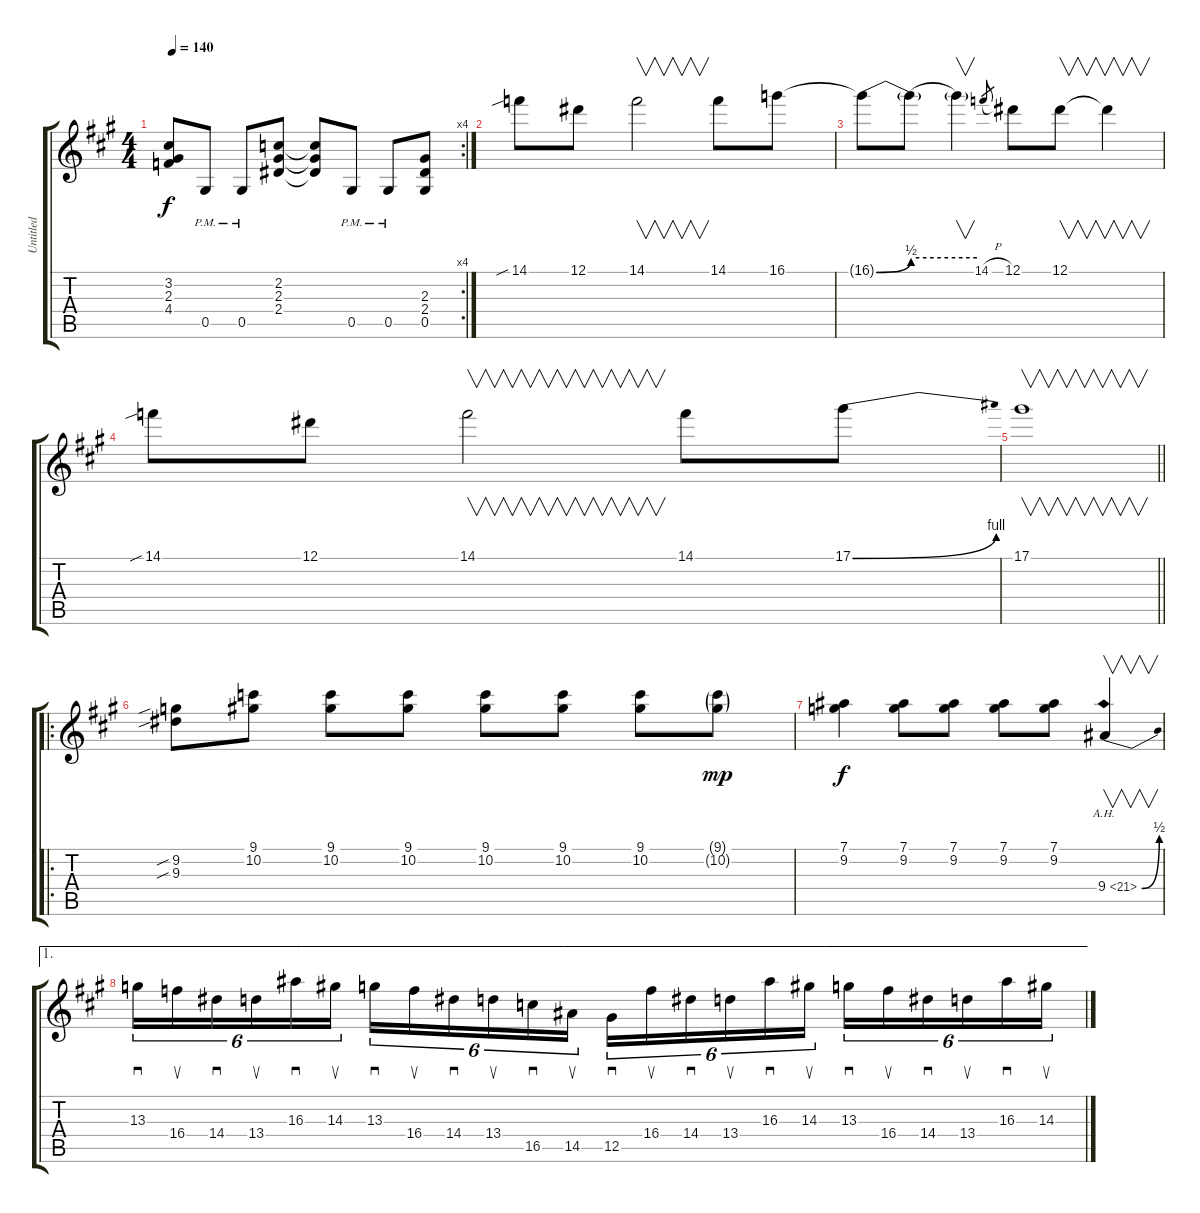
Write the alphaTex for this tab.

\track ("Untitled" "Untitled") {instrument distortionguitar}
\staff {score tabs}
\tuning (Eb4 Bb3 Gb3 Db3 Ab2 Eb2) {hide}
\rc 4
\ts (4 4)
\tempo 140
\clef g2
\ks a
(3.2 2.3 4.4).8{dy f} 0.5{pm}.8 0.5{pm}.8 (2.2 2.3 2.4).8 (2.2{t} 2.3{t} 2.4{t}).8 0.5{pm}.8 0.5{pm}.8 (2.3 2.4 0.5).8 |
14.1{sib}.8 12.1.8 14.1.2{v} 14.1.8 16.1.8 |
16.1{be (bend 0 0 60 2) t}.8 16.1{be (hold 0 2 60 2) t}.8 16.1{t}.4{v} 14.1{h}.8{gr} 12.1.8 12.1.8{v} 12.1{t}.4{v} |
14.1{sib}.8 12.1.8 14.1.2{v} 14.1.8 17.1{be (bend 0 0 60 4)}.8 |
\barLineRight lightlight
17.1.1{v} |
\ro
(9.2{sib} 9.3{sib}).8 (9.1 10.2).8 (9.1 10.2).8 (9.1 10.2).8 (9.1 10.2).8 (9.1 10.2).8 (9.1 10.2).8 (9.1{g} 10.2{g}).8{dy mp} |
(7.1 9.2).4{dy f} (7.1 9.2).8 (7.1 9.2).8 (7.1 9.2).8 (7.1 9.2).8 9.4{be (bend 0 0 60 2) ah 12}.4{v} |
\ae 1
13.3.16{sd tu (6 4)} 16.4.16{su tu (6 4)} 14.4.16{sd tu (6 4)} 13.4.16{su tu (6 4)} 16.3.16{sd tu (6 4)} 14.3.16{su tu (6 4)} 13.3.16{sd tu (6 4)} 16.4.16{su tu (6 4)} 14.4.16{sd tu (6 4)} 13.4.16{su tu (6 4)} 16.5.16{sd tu (6 4)} 14.5.16{su tu (6 4)} 12.5.16{sd tu (6 4)} 16.4.16{su tu (6 4)} 14.4.16{sd tu (6 4)} 13.4.16{su tu (6 4)} 16.3.16{sd tu (6 4)} 14.3.16{su tu (6 4)} 13.3.16{sd tu (6 4)} 16.4.16{su tu (6 4)} 14.4.16{sd tu (6 4)} 13.4.16{su tu (6 4)} 16.3.16{sd tu (6 4)} 14.3.16{su tu (6 4)}
